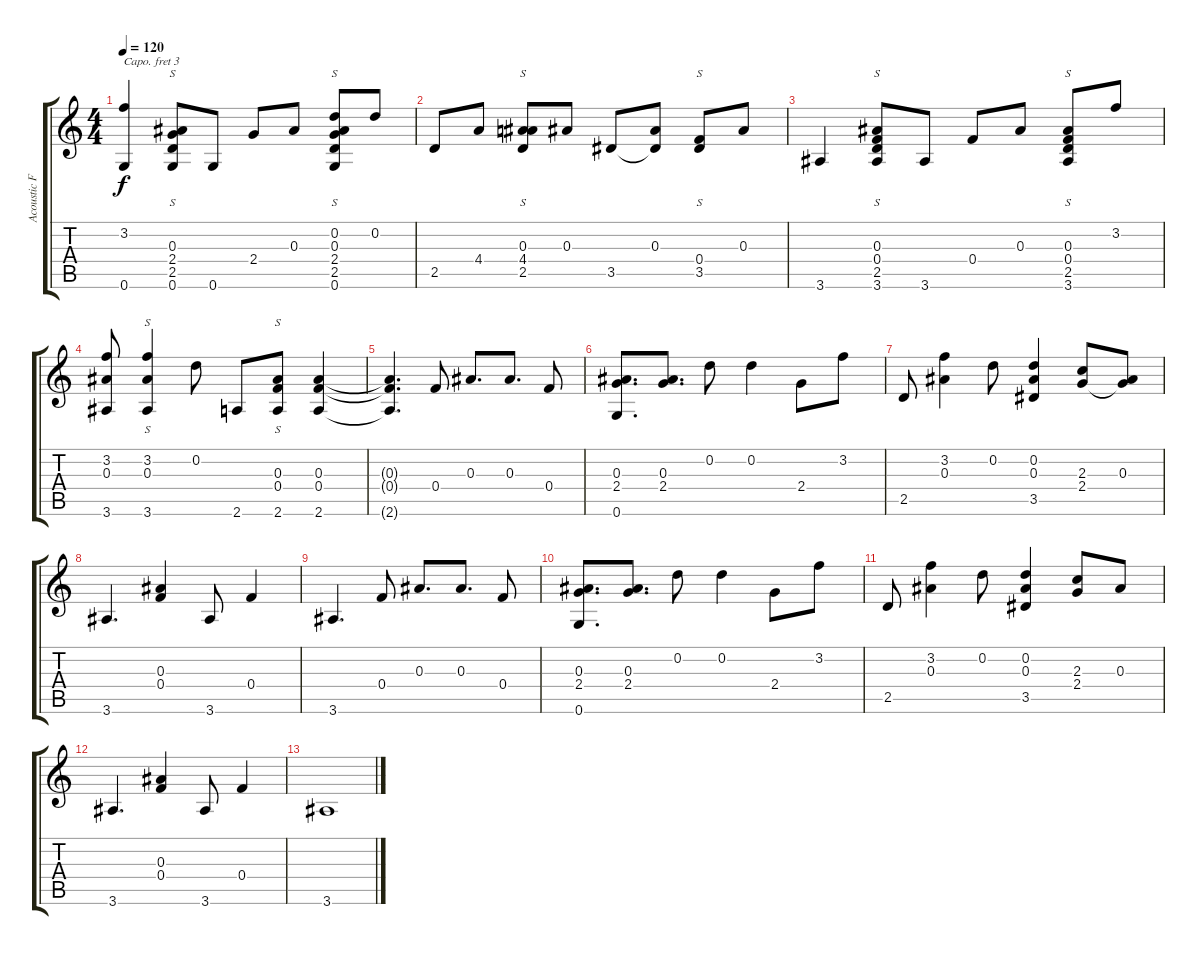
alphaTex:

\track ("Acoustic Fingerstyle Guitar Arrangement" "Acoustic F") {instrument acousticguitarsteel}
\staff {score tabs}
\capo 3
\tuning (E4 B3 G3 D3 A2 E2) {hide}
\ts (4 4)
\tempo 120
\clef g2
\ks c
(3.2{t} 0.6).4{dy f} (0.3 2.4 2.5 0.6).8{s} 0.6.8 2.4.8 0.3.8 (0.2 0.3 2.4 2.5 0.6).8{s} 0.2.8 |
2.5.8 4.4.8 (0.3 4.4 2.5).8{s} 0.3.8 3.5.8 (0.3 3.5{t}).8 (0.4 3.5).8{s} 0.3.8 |
3.6.4 (0.3 0.4 2.5 3.6).8{s} 3.6.8 0.4.8 0.3.8 (0.3 0.4 2.5 3.6).8{s} 3.2.8 |
(3.2 0.3 3.6).8 (3.2 0.3 3.6).4{s} 0.2.8 2.6.8 (0.3 0.4 2.6).8{s} (0.3 0.4 2.6).4 |
(0.3{t} 0.4{t} 2.6{t}).4{d} 0.4.8 0.3.8{d} 0.3.8{d} 0.4.8 |
(0.3 2.4 0.6).8{d} (0.3 2.4).8{d} 0.2.8 0.2.4 2.4.8 3.2.8 |
2.5.8 (3.2 0.3).4 0.2.8 (0.2 0.3 3.5).4 (2.3 2.4).8 (0.3 2.4{t}).8 |
3.6.4{d} (0.3 0.4).4 3.6.8 0.4.4 |
3.6.4{d} 0.4.8 0.3.8{d} 0.3.8{d} 0.4.8 |
(0.3 2.4 0.6).8{d} (0.3 2.4).8{d} 0.2.8 0.2.4 2.4.8 3.2.8 |
2.5.8 (3.2 0.3).4 0.2.8 (0.2 0.3 3.5).4 (2.3 2.4).8 0.3.8 |
3.6.4{d} (0.3 0.4).4 3.6.8 0.4.4 |
3.6.1
